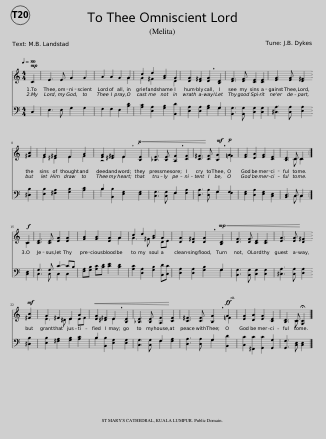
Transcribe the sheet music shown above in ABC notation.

X:1
%%score ( 1 2 ) ( 3 4 )
L:1/8
Q:1/4=80
M:4/4
I:linebreak $
K:C
V:1 treble
V:2 treble
V:3 bass
V:4 bass
V:1
!mp! C2 | E3 E G2 G2 | A2 A2 G2 G2 | c2 d2 [GB]2 G2 | [DG]2 [D^F]2 !breath![DG]2 [B,D]2 | %5
 [DF]3 [DF] [CE]2 [CE]2 | [EG]3 [EG] [D^F]2 |$ [^FB]2 | G2 ^F2 E2 A2 | [EG]2 [^D^F]2 !breath!E2!p!!<(! [B,E]2 | %10
 [_B,E]3 [B,E] !breath![A,F]2 [CF]2 | [C^F]3!<)! [CF]!mf! !breath![B,G]2!p! G2 | [EG]2 [DA]2 [EG]2 [CE]2 | [B,D]3 C C2 :|$!f! C2 | %15
 [CE]3 [CE] [EG]2 [EG]2 | [FA]2 [FA]2 [EG]2 G2 | c2 d2 [GB]2 G2 | [DG]2 [D^F]2 !breath![DG]2!mp!!<(! [B,D]2 | [DF]3 [DF] [CE]2 [CE]2 | %20
 [EG]3 [EG]!<)! [D^F]2 |$!mf! [^FB]2 | G2 ^F2 E2 A2 |!<(! [EG]2 [^D^F]2 !breath!E2 [B,E]2 | [_B,E]3 [B,E] [A,F]2!<)! [CF]2 | %25
 [C^F]3 [CF] !breath![B,G]2!ff! G2 | [EG]2 [DA]2[Q:1/4=60] [EG]2 [CE]2 |[Q:1/4=50] [B,D]3 C !fermata![G,C]2 |] %28
V:2
 x2 | x8 | x6 G2 | G2 ^F2 x2 D2 | x8 | %5
 x8 | x6 |$ x2 | E2 ^D2 E2 ^F2 | z4 E2 x2 | %10
 x8 | x6 =F2 | x8 | x3 C C2 :|$ C2 | %15
 x8 | x6 G2 | G3 ^F x2 DE | x8 | x8 | %20
 x6 |$ x2 | E3 ^D E2- E^F | x4 E2 x2 | x8 | %25
 x6 =F2 | x8 | x3 C x2 |] %28
V:3
!mp! C,2 | E,3 E, G,2 G,2 | F,2 F,2 E,2 [B,D]2 | [A,C]2 [D,A,]2 [G,B,]2 [B,,D]2 | [D,A,]2 [D,A,]2 [G,B,]2 G,2 | %5
 [B,,G,]3 [B,,G,] [C,G,]2 [C,G,]2 | [^C,A,]3 [C,A,] [D,A,]2 |$ [^D,B,]2 | [E,B,]2 [^F,A,]2 [G,B,]2 [A,C]2 | B,2 [B,,B,]2 [E,G,]2!p!!<(! [E,G,]2 | %10
 [C,G,]3 [C,G,] F,2 [F,A,]2 | [D,A,]3 [D,A,]!<)!!mf! G,2!p! G,2 | [E,G,]2 [D,A,]2 [E,G,]2 [C,E,]2 | [B,,D,]3 C, C,2 :|$!f! [C,E,]2 | %15
 G,3 G, C2- CB, | [F,A,][G,B,] [A,C][B,D] [CE]2 [B,D]2 | [A,C]2 [D,A,]2 [G,B,]2 [B,,D][C,C] | [D,A,]2 [D,A,]2 [G,B,]2!mp!!<(! G,2 | [B,,G,]3 [B,,G,] [C,G,]2 [C,G,]2 | %20
 [^C,A,]3 [C,A,] [D,A,]2!<)! |$!mf! [^D,B,]2 | [E,B,]2 [^F,A,]2 [G,B,]2 [A,C]2 |!<(! B,2 [B,,B,]2 [E,G,]2 [E,G,]2 | [C,G,]3 [C,G,] F,2!<)! [F,A,]2 | %25
 [D,A,]3 [D,A,] G,2!ff! [B,,D]2 | [C,C]2 [^F,,C]2 [G,,C]2 [G,,G,]2 | [G,,F,]3 [C,E,] [C,E,]2 |] %28
V:4
 x2 | x8 | x8 | x8 | x6 G,2 | %5
 x8 | x6 |$ x2 | x8 | B,2 x6 | %10
 x4 F,2 x2 | x4 G,2 F,2 | x8 | x3 C, C,2 :|$ x2 | %15
 C,3 C, C,2 C,2 | x8 | x4 x4 | x6 G,2 | x8 | %20
 x6 |$ x2 | x8 | B,2 x6 | x4 F,2 x2 | %25
 x4 G,2 x2 | x8 | x6 |] %28
